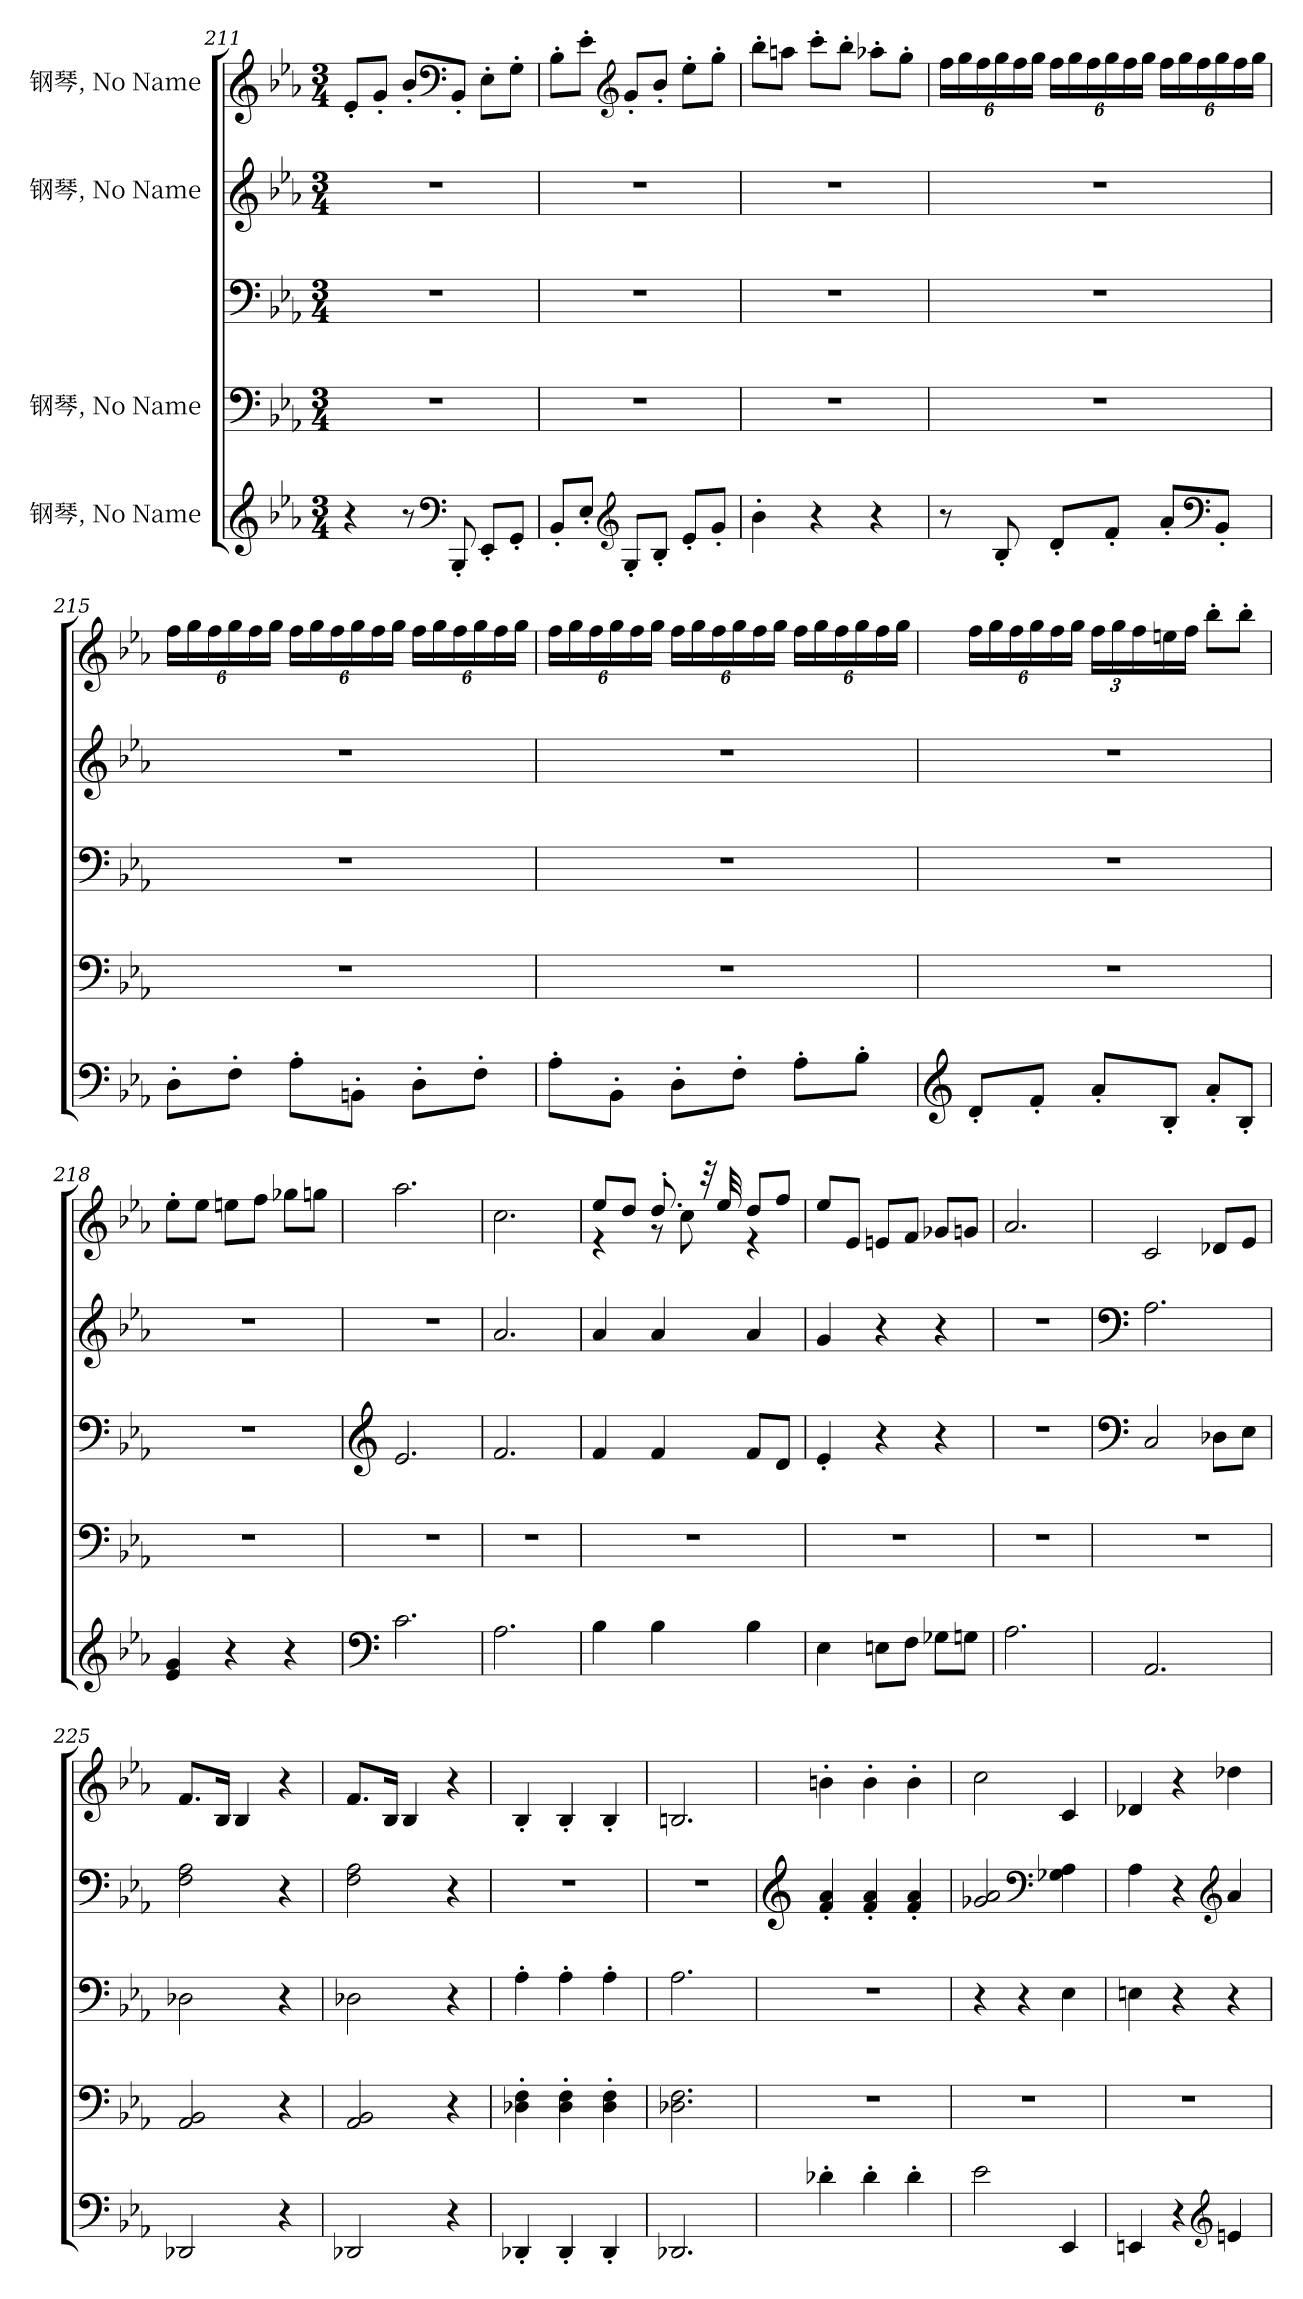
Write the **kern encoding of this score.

**kern	**kern	**kern	**kern	**kern
*part4	*part3	*part3	*part2	*part1
*staff5	*staff4	*staff3	*staff2	*staff1
*I"钢琴, No Name	*I"钢琴, No Name	*	*I"钢琴, No Name	*I"钢琴, No Name
!!LO:LB:g=z
*clefG2	*clefF4	*clefF4	*clefG2	*clefG2
*k[b-e-a-]	*k[b-e-a-]	*k[b-e-a-]	*k[b-e-a-]	*k[b-e-a-]
*M3/4	*M3/4	*M3/4	*M3/4	*M3/4
=211	=211	=211	=211	=211
4r	2.r	2.r	2.r	8e-'/L
.	.	.	.	8g'/J
8r	.	.	.	8b-'/L
*clefF4	*	*	*	*clefF4
8BBB-'/	.	.	.	8BB-'/J
8EE-'/L	.	.	.	8E-'\L
8GG'/J	.	.	.	8G'\J
=212	=212	=212	=212	=212
8BB-'/L	2.r	2.r	2.r	8B-'\L
8E-'/J	.	.	.	8e-'\J
*clefG2	*	*	*	*clefG2
8G'/L	.	.	.	8g'/L
8B-'/J	.	.	.	8b-'/J
8e-'/L	.	.	.	8ee-'\L
8g'/J	.	.	.	8gg'\J
=213	=213	=213	=213	=213
4b-'\	2.r	2.r	2.r	8bb-'\L
.	.	.	.	8aan\J
4r	.	.	.	8ccc'\L
.	.	.	.	8bb-'\J
4r	.	.	.	8aa-X'\L
.	.	.	.	8gg'\J
!!LO:PB:g=z
=214	=214	=214	=214	=214
*	*	*	*	*Xbrackettup
8r	2.r	2.r	2.r	24ff\LL
.	.	.	.	24gg\
.	.	.	.	24ff\
8B-'/	.	.	.	24gg\
.	.	.	.	24ff\
.	.	.	.	24gg\JJ
8d'/L	.	.	.	24ff\LL
.	.	.	.	24gg\
.	.	.	.	24ff\
8f'/J	.	.	.	24gg\
.	.	.	.	24ff\
.	.	.	.	24gg\JJ
8a-'/L	.	.	.	24ff\LL
.	.	.	.	24gg\
.	.	.	.	24ff\
*clefF4	*	*	*	*
8BB-'/J	.	.	.	24gg\
.	.	.	.	24ff\
.	.	.	.	24gg\JJ
=215	=215	=215	=215	=215
8D'\L	2.r	2.r	2.r	24ff\LL
.	.	.	.	24gg\
.	.	.	.	24ff\
8F'\J	.	.	.	24gg\
.	.	.	.	24ff\
.	.	.	.	24gg\JJ
8A-'\L	.	.	.	24ff\LL
.	.	.	.	24gg\
.	.	.	.	24ff\
8BBn'\J	.	.	.	24gg\
.	.	.	.	24ff\
.	.	.	.	24gg\JJ
8D'\L	.	.	.	24ff\LL
.	.	.	.	24gg\
.	.	.	.	24ff\
8F'\J	.	.	.	24gg\
.	.	.	.	24ff\
.	.	.	.	24gg\JJ
!!LO:LB:g=z
=216	=216	=216	=216	=216
8A-'\L	2.r	2.r	2.r	24ff\LL
.	.	.	.	24gg\
.	.	.	.	24ff\
8BB-'\J	.	.	.	24gg\
.	.	.	.	24ff\
.	.	.	.	24gg\JJ
8D'\L	.	.	.	24ff\LL
.	.	.	.	24gg\
.	.	.	.	24ff\
8F'\J	.	.	.	24gg\
.	.	.	.	24ff\
.	.	.	.	24gg\JJ
8A-'\L	.	.	.	24ff\LL
.	.	.	.	24gg\
.	.	.	.	24ff\
8B-'\J	.	.	.	24gg\
.	.	.	.	24ff\
.	.	.	.	24gg\JJ
=217	=217	=217	=217	=217
*clefG2	*	*	*	*
8d'/L	2.r	2.r	2.r	24ff\LL
.	.	.	.	24gg\
.	.	.	.	24ff\
8f'/J	.	.	.	24gg\
.	.	.	.	24ff\
.	.	.	.	24gg\JJ
8a-'/L	.	.	.	24ff\LL
.	.	.	.	24gg\
.	.	.	.	24ff\
8B-'/J	.	.	.	16een\
*	*	*	*	*MM142
.	.	.	.	16ff\JJ
8a-'/L	.	.	.	8bb-'\L
*	*	*	*	*MM130
8B-'/J	.	.	.	8bb-'\J
=218	=218	=218	=218	=218
4e-/ 4g/	2.r	2.r	2.r	8ee-'\L
*	*	*	*	*MM144
.	.	.	.	8ee-\J
4r	.	.	.	8een\L
.	.	.	.	8ff\J
4r	.	.	.	8gg-X\L
.	.	.	.	8ggn\J
!!LO:PB:g=z
=219	=219	=219	=219	=219
*clefF4	*	*clefG2	*	*
*	*	*	*	*MM144
2.c\	2.r	2.e-/	2.r	2.aa-\
=220	=220	=220	=220	=220
2.A-\	2.r	2.f/	2.a-/	2.cc\
=221	=221	=221	=221	=221
*	*	*	*	*MM144
*	*	*	*	*^
4B-\	2.r	4f/	4a-/	8ee-/L	4r
.	.	.	.	8dd/J	.
4B-\	.	4f/	4a-/	8.dd'/	8r
.	.	.	.	.	8cc\
.	.	.	.	32r	.
.	.	.	.	32ee-/	.
4B-\	.	8f/L	4a-/	8dd/L	4r
.	.	8d/J	.	8ff/J	.
*	*	*	*	*v	*v
=222	=222	=222	=222	=222
4E-\	2.r	4e-'/	4g/	8ee-/L
.	.	.	.	8e-/J
8En\L	.	4r	4r	8en/L
8F\J	.	.	.	8f/J
8G-X\L	.	4r	4r	8g-X/L
8Gn\J	.	.	.	8gn/J
=223	=223	=223	=223	=223
*	*	*	*	*MM144
2.A-\	2.r	2.r	2.r	2.a-/
=224	=224	=224	=224	=224
*	*	*clefF4	*clefF4	*
*	*	*	*	*MM142
2.AA-/	2.r	2C/	2.A-\	2c/
.	.	8D-X\L	.	8d-X/L
*	*	*	*	*MM120
.	.	8E-\J	.	8e-/J
=225	=225	=225	=225	=225
*	*	*	*	*MM144
2DD-X/	2AA-/ 2BB-/	2D-X\	2F\ 2A-\	8.f/L
.	.	.	.	16B-/Jk
.	.	.	.	4B-/
4r	4r	4r	4r	4r
!!LO:LB:g=z
=226	=226	=226	=226	=226
*	*	*	*	*MM141
2DD-X/	2AA-/ 2BB-/	2D-X\	2F\ 2A-\	8.f/L
.	.	.	.	16B-/Jk
.	.	.	.	4B-/
*	*	*	*	*MM136
4r	4r	4r	4r	4r
=227	=227	=227	=227	=227
4DD-X'/	4D-X\' 4F\'	4A-'\	2.r	4B-'/
4DD-'/	4D-\' 4F\'	4A-'\	.	4B-'/
4DD-'/	4D-\' 4F\'	4A-'\	.	4B-'/
=228	=228	=228	=228	=228
*	*	*	*	*MM89
2.DD-X/	2.D-X\ 2.F\	2.A-\	2.r	2.Bn/
=229	=229	=229	=229	=229
*	*	*	*clefG2	*
*	*	*	*	*MM134
4d-X'\	2.r	2.r	4f/' 4a-/'	4bn'\
4d-'\	.	.	4f/' 4a-/'	4b'\
4d-'\	.	.	4f/' 4a-/'	4b'\
=230	=230	=230	=230	=230
*	*	*	*	*MM130
2e-\	2.r	4r	2g-X/ 2a-/	2cc\
.	.	4r	.	.
*	*	*	*clefF4	*
*	*	*	*	*MM138
4EE-/	.	4E-\	4G-X\ 4A-\	4c/
=231	=231	=231	=231	=231
4EEn/	2.r	4En\	4A-\	4d-X/
4r	.	4r	4r	4r
*clefG2	*	*	*clefG2	*
4en/	.	4r	4a-/	4dd-X\
=	=	=	=	=
*-	*-	*-	*-	*-
